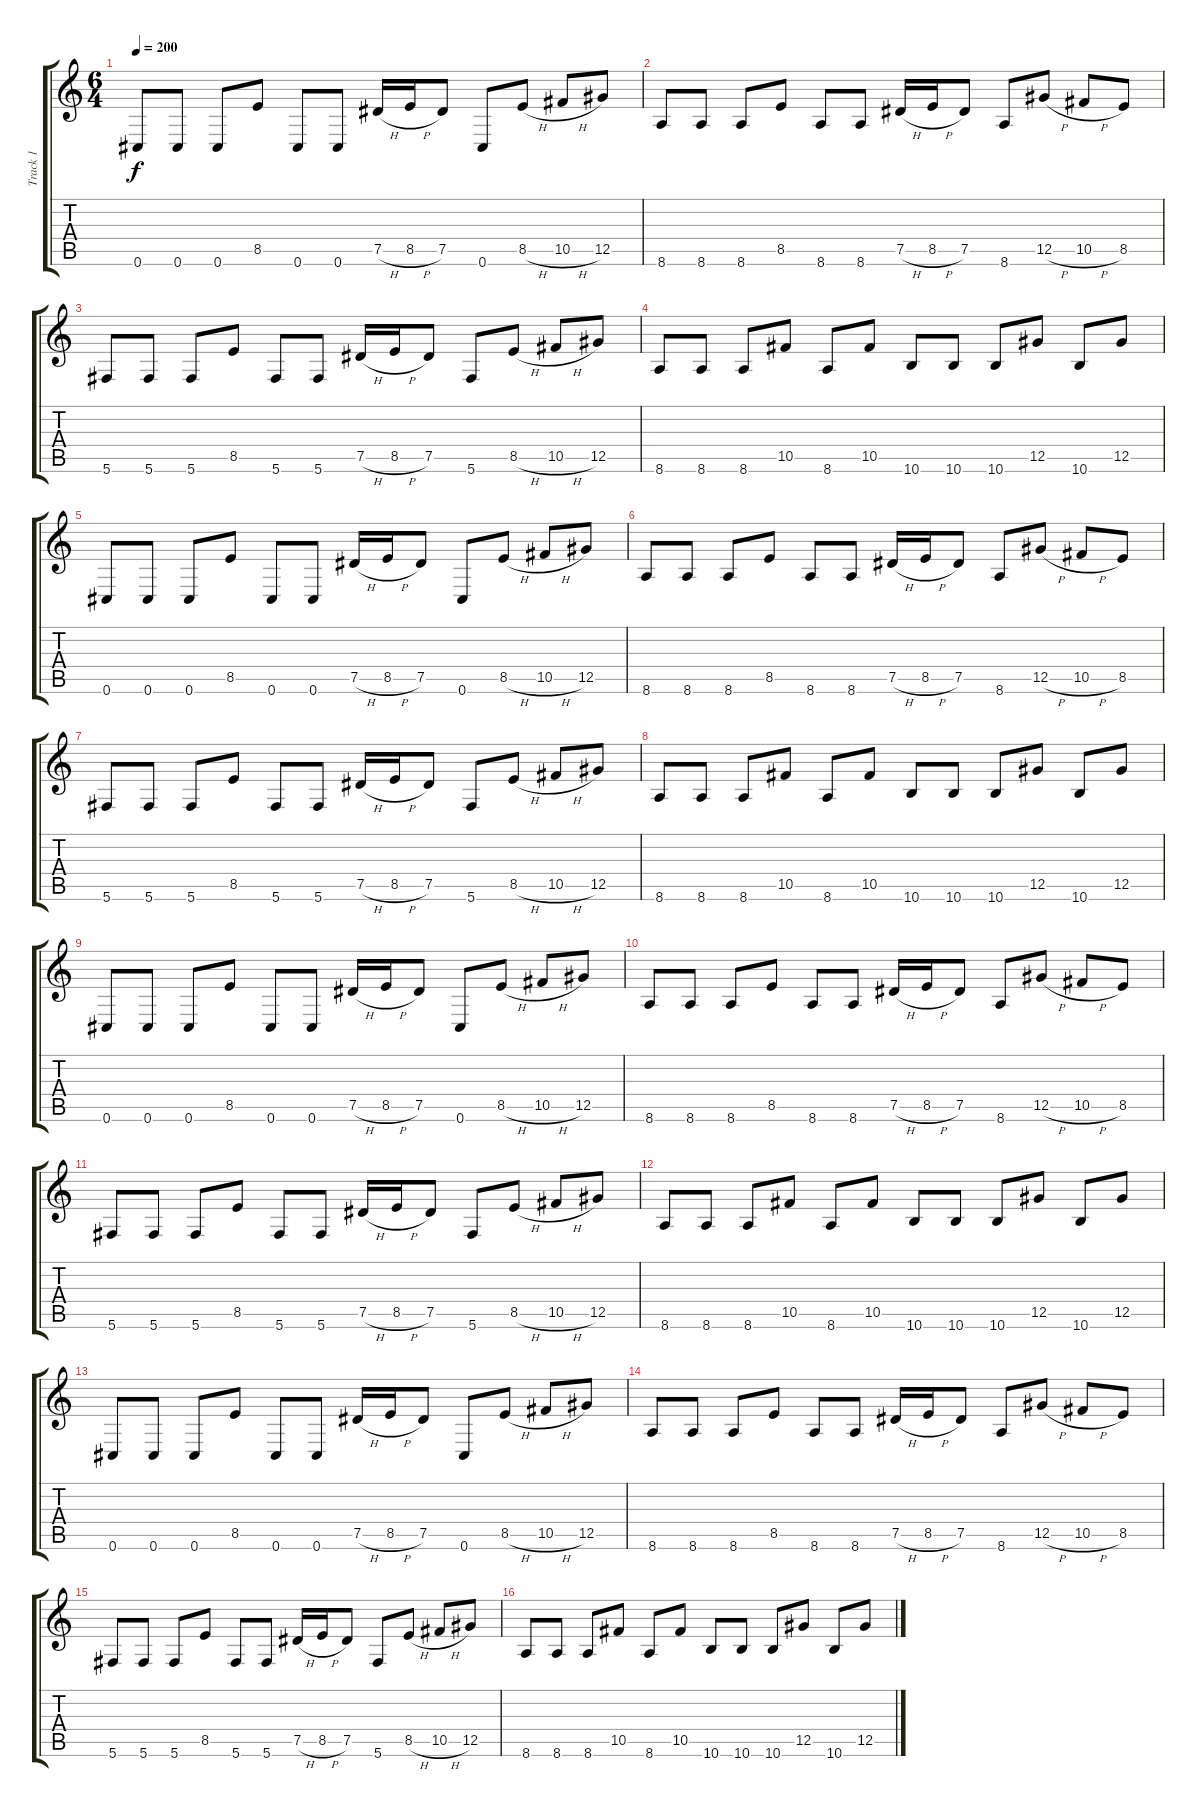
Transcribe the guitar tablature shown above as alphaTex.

\track ("Track 1" "Track 1") {instrument distortionguitar}
\staff {score tabs}
\tuning (Eb4 Bb3 Gb3 Db3 Ab2 Db2) {hide}
\ts (6 4)
\tempo 200
\clef g2
\ks c
0.6.8{dy f instrument distortionguitar} 0.6.8 0.6.8 8.5.8 0.6.8 0.6.8 7.5{h}.16 8.5{h}.16 7.5.8 0.6.8 8.5{h}.8 10.5{h}.8 12.5.8 |
8.6.8 8.6.8 8.6.8 8.5.8 8.6.8 8.6.8 7.5{h}.16 8.5{h}.16 7.5.8 8.6.8 12.5{h}.8 10.5{h}.8 8.5.8 |
5.6.8 5.6.8 5.6.8 8.5.8 5.6.8 5.6.8 7.5{h}.16 8.5{h}.16 7.5.8 5.6.8 8.5{h}.8 10.5{h}.8 12.5.8 |
8.6.8 8.6.8 8.6.8 10.5.8 8.6.8 10.5.8 10.6.8 10.6.8 10.6.8 12.5.8 10.6.8 12.5.8 |
0.6.8 0.6.8 0.6.8 8.5.8 0.6.8 0.6.8 7.5{h}.16 8.5{h}.16 7.5.8 0.6.8 8.5{h}.8 10.5{h}.8 12.5.8 |
8.6.8 8.6.8 8.6.8 8.5.8 8.6.8 8.6.8 7.5{h}.16 8.5{h}.16 7.5.8 8.6.8 12.5{h}.8 10.5{h}.8 8.5.8 |
5.6.8 5.6.8 5.6.8 8.5.8 5.6.8 5.6.8 7.5{h}.16 8.5{h}.16 7.5.8 5.6.8 8.5{h}.8 10.5{h}.8 12.5.8 |
8.6.8 8.6.8 8.6.8 10.5.8 8.6.8 10.5.8 10.6.8 10.6.8 10.6.8 12.5.8 10.6.8 12.5.8 |
0.6.8 0.6.8 0.6.8 8.5.8 0.6.8 0.6.8 7.5{h}.16 8.5{h}.16 7.5.8 0.6.8 8.5{h}.8 10.5{h}.8 12.5.8 |
8.6.8 8.6.8 8.6.8 8.5.8 8.6.8 8.6.8 7.5{h}.16 8.5{h}.16 7.5.8 8.6.8 12.5{h}.8 10.5{h}.8 8.5.8 |
5.6.8 5.6.8 5.6.8 8.5.8 5.6.8 5.6.8 7.5{h}.16 8.5{h}.16 7.5.8 5.6.8 8.5{h}.8 10.5{h}.8 12.5.8 |
8.6.8 8.6.8 8.6.8 10.5.8 8.6.8 10.5.8 10.6.8 10.6.8 10.6.8 12.5.8 10.6.8 12.5.8 |
0.6.8 0.6.8 0.6.8 8.5.8 0.6.8 0.6.8 7.5{h}.16 8.5{h}.16 7.5.8 0.6.8 8.5{h}.8 10.5{h}.8 12.5.8 |
8.6.8 8.6.8 8.6.8 8.5.8 8.6.8 8.6.8 7.5{h}.16 8.5{h}.16 7.5.8 8.6.8 12.5{h}.8 10.5{h}.8 8.5.8 |
5.6.8 5.6.8 5.6.8 8.5.8 5.6.8 5.6.8 7.5{h}.16 8.5{h}.16 7.5.8 5.6.8 8.5{h}.8 10.5{h}.8 12.5.8 |
8.6.8 8.6.8 8.6.8 10.5.8 8.6.8 10.5.8 10.6.8 10.6.8 10.6.8 12.5.8 10.6.8 12.5.8
